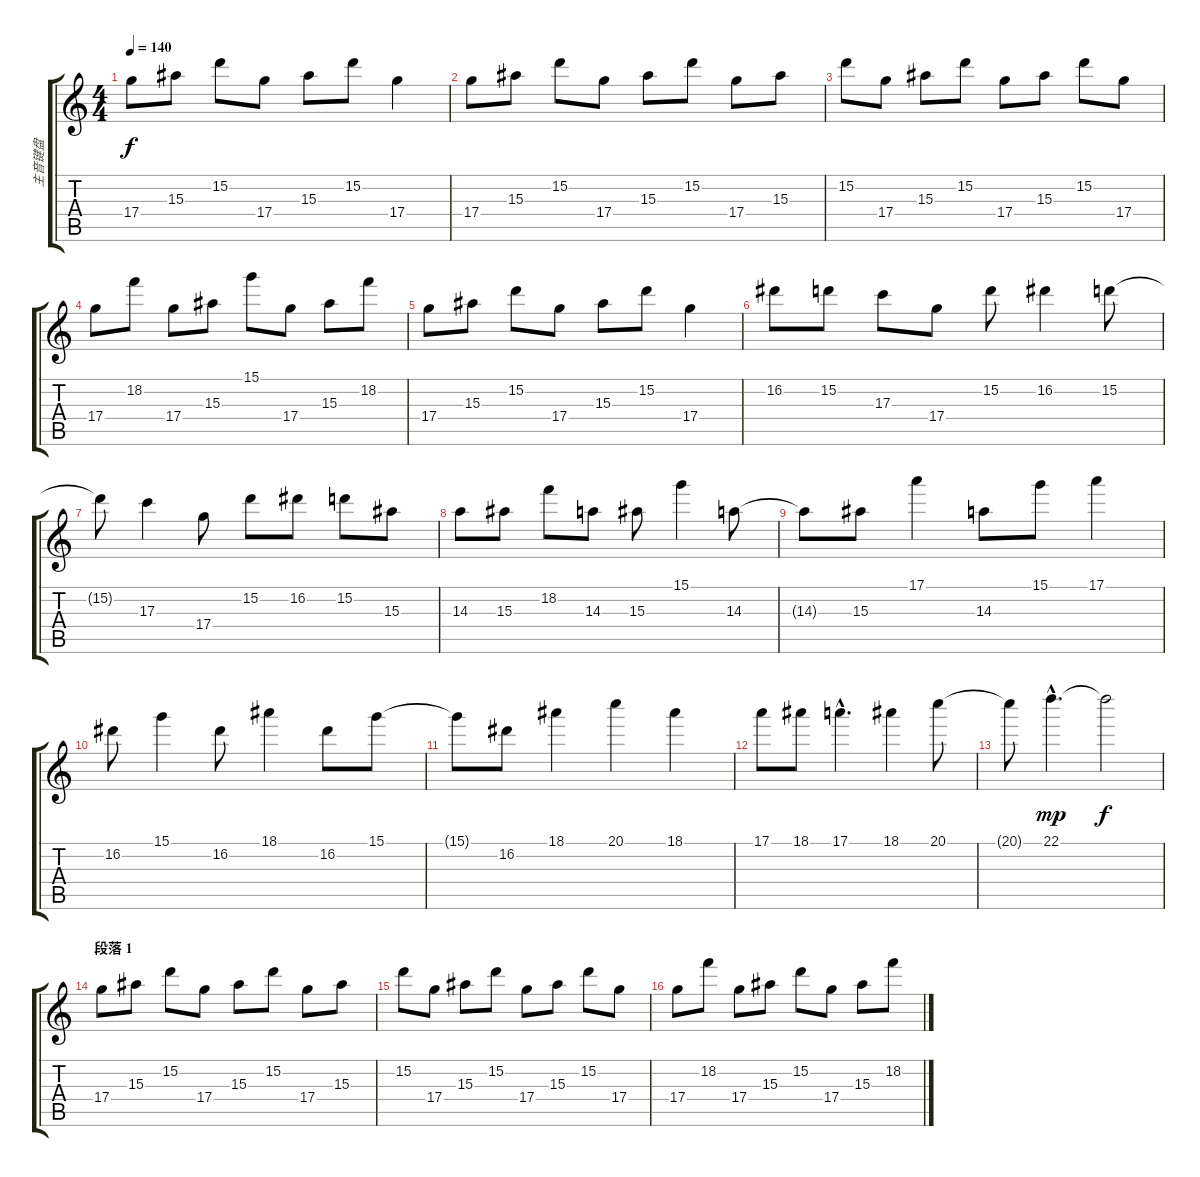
\track ("主音键盘" "主音键盘") {instrument distortionguitar}
\staff {score tabs}
\tuning (E4 B3 G3 D3 A2 E2) {hide}
\ts (4 4)
\tempo 140
\clef g2
\ks c
17.4.8{dy f} 15.3.8 15.2.8 17.4.8 15.3.8 15.2.8 17.4.4 |
17.4.8 15.3.8 15.2.8 17.4.8 15.3.8 15.2.8 17.4.8 15.3.8 |
15.2.8 17.4.8 15.3.8 15.2.8 17.4.8 15.3.8 15.2.8 17.4.8 |
17.4.8 18.2.8 17.4.8 15.3.8 15.1.8 17.4.8 15.3.8 18.2.8 |
17.4.8 15.3.8 15.2.8 17.4.8 15.3.8 15.2.8 17.4.4 |
16.2.8 15.2.8 17.3.8 17.4.8 15.2.8 16.2.4 15.2.8 |
15.2{t}.8 17.3.4 17.4.8 15.2.8 16.2.8 15.2.8 15.3.8 |
14.3.8 15.3.8 18.2.8 14.3.8 15.3.8 15.1.4 14.3.8 |
14.3{t}.8 15.3.8 17.1.4 14.3.8 15.1.8 17.1.4 |
16.2.8 15.1.4 16.2.8 18.1.4 16.2.8 15.1.8 |
15.1{t}.8 16.2.8 18.1.4 20.1.4 18.1.4 |
17.1.8 18.1.8 17.1{hac}.4{d} 18.1.4 20.1.8 |
20.1{t}.8 22.1{hac}.4{d dy mp} 22.1{t}.2{dy f} |
\section ("" "段落 1")
17.4.8 15.3.8 15.2.8 17.4.8 15.3.8 15.2.8 17.4.8 15.3.8 |
15.2.8 17.4.8 15.3.8 15.2.8 17.4.8 15.3.8 15.2.8 17.4.8 |
17.4.8 18.2.8 17.4.8 15.3.8 15.2.8 17.4.8 15.3.8 18.2.8
